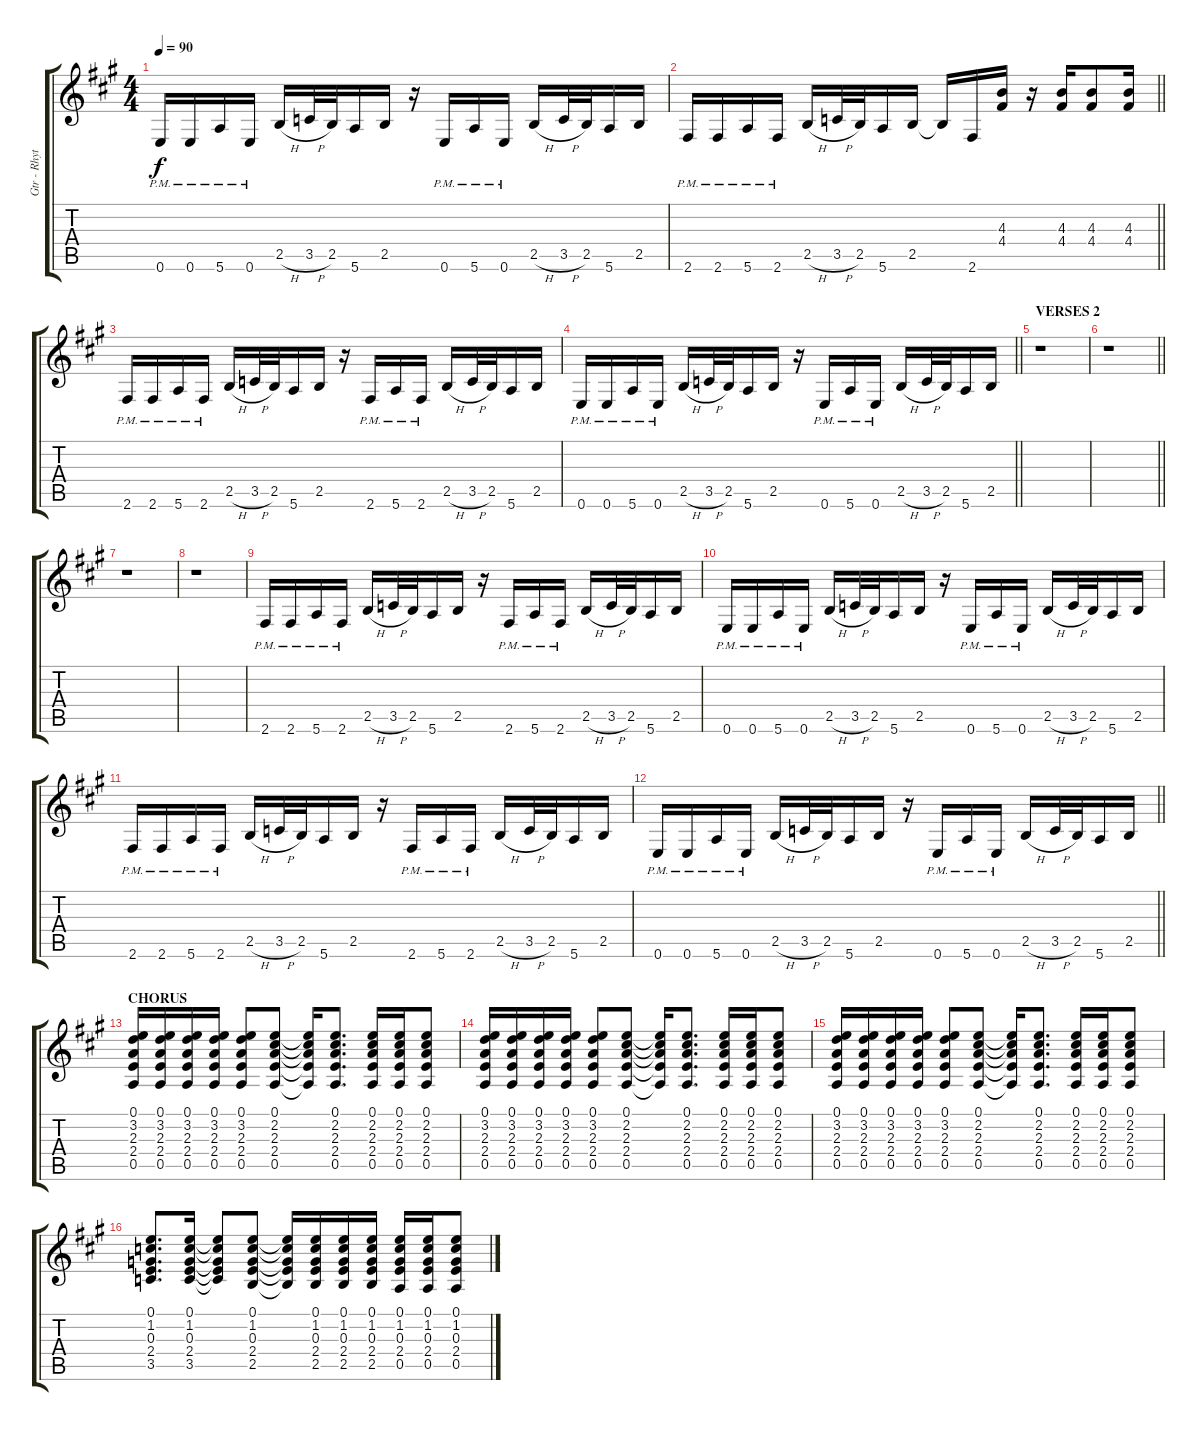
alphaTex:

\track ("Gtr - Rhythm 2" "Gtr - Rhyt") {instrument overdrivenguitar}
\staff {score tabs}
\tuning (E4 B3 G3 D3 A2 E2) {hide}
\ts (4 4)
\tempo 90
\clef g2
\ks f#minor
0.6{pm}.16{dy f} 0.6{pm}.16 5.6{pm}.16 0.6{pm}.16 2.5{h}.16 3.5{h}.32 2.5.32{beam splitsecondary} 5.6.16 2.5.16 r.16 0.6{pm}.16 5.6{pm}.16 0.6{pm}.16 2.5{h}.16 3.5{h}.32 2.5.32{beam splitsecondary} 5.6.16 2.5.16 |
\barLineRight lightlight
2.6{pm}.16 2.6{pm}.16 5.6{pm}.16 2.6{pm}.16 2.5{h}.16 3.5{h}.32 2.5.32{beam splitsecondary} 5.6.16 2.5.16 2.5{t}.16 2.6.16 (4.3 4.4).16 r.16 (4.3 4.4).16 (4.3 4.4).8 (4.3 4.4).16 |
2.6{pm}.16 2.6{pm}.16 5.6{pm}.16 2.6{pm}.16 2.5{h}.16 3.5{h}.32 2.5.32{beam splitsecondary} 5.6.16 2.5.16 r.16 2.6{pm}.16 5.6{pm}.16 2.6{pm}.16 2.5{h}.16 3.5{h}.32 2.5.32{beam splitsecondary} 5.6.16 2.5.16 |
\barLineRight lightlight
0.6{pm}.16 0.6{pm}.16 5.6{pm}.16 0.6{pm}.16 2.5{h}.16 3.5{h}.32 2.5.32{beam splitsecondary} 5.6.16 2.5.16 r.16 0.6{pm}.16 5.6{pm}.16 0.6{pm}.16 2.5{h}.16 3.5{h}.32 2.5.32{beam splitsecondary} 5.6.16 2.5.16 |
\section ("" "VERSES 2")
r.1 |
\barLineRight lightlight
r.1 |
r.1 |
r.1 |
2.6{pm}.16 2.6{pm}.16 5.6{pm}.16 2.6{pm}.16 2.5{h}.16 3.5{h}.32 2.5.32{beam splitsecondary} 5.6.16 2.5.16 r.16 2.6{pm}.16 5.6{pm}.16 2.6{pm}.16 2.5{h}.16 3.5{h}.32 2.5.32{beam splitsecondary} 5.6.16 2.5.16 |
0.6{pm}.16 0.6{pm}.16 5.6{pm}.16 0.6{pm}.16 2.5{h}.16 3.5{h}.32 2.5.32{beam splitsecondary} 5.6.16 2.5.16 r.16 0.6{pm}.16 5.6{pm}.16 0.6{pm}.16 2.5{h}.16 3.5{h}.32 2.5.32{beam splitsecondary} 5.6.16 2.5.16 |
2.6{pm}.16 2.6{pm}.16 5.6{pm}.16 2.6{pm}.16 2.5{h}.16 3.5{h}.32 2.5.32{beam splitsecondary} 5.6.16 2.5.16 r.16 2.6{pm}.16 5.6{pm}.16 2.6{pm}.16 2.5{h}.16 3.5{h}.32 2.5.32{beam splitsecondary} 5.6.16 2.5.16 |
\barLineRight lightlight
0.6{pm}.16 0.6{pm}.16 5.6{pm}.16 0.6{pm}.16 2.5{h}.16 3.5{h}.32 2.5.32{beam splitsecondary} 5.6.16 2.5.16 r.16 0.6{pm}.16 5.6{pm}.16 0.6{pm}.16 2.5{h}.16 3.5{h}.32 2.5.32{beam splitsecondary} 5.6.16 2.5.16 |
\section ("" "CHORUS")
(0.1 3.2 2.3 2.4 0.5).16 (0.1 3.2 2.3 2.4 0.5).16 (0.1 3.2 2.3 2.4 0.5).16 (0.1 3.2 2.3 2.4 0.5).16 (0.1 3.2 2.3 2.4 0.5).8 (0.1 2.2 2.3 2.4 0.5).8 (0.1{t} 2.2{t} 2.3{t} 2.4{t} 0.5{t}).16 (0.1 2.2 2.3 2.4 0.5).8{d} (0.1 2.2 2.3 2.4 0.5).16 (0.1 2.2 2.3 2.4 0.5).16 (0.1 2.2 2.3 2.4 0.5).8 |
(0.1 3.2 2.3 2.4 0.5).16 (0.1 3.2 2.3 2.4 0.5).16 (0.1 3.2 2.3 2.4 0.5).16 (0.1 3.2 2.3 2.4 0.5).16 (0.1 3.2 2.3 2.4 0.5).8 (0.1 2.2 2.3 2.4 0.5).8 (0.1{t} 2.2{t} 2.3{t} 2.4{t} 0.5{t}).16 (0.1 2.2 2.3 2.4 0.5).8{d} (0.1 2.2 2.3 2.4 0.5).16 (0.1 2.2 2.3 2.4 0.5).16 (0.1 2.2 2.3 2.4 0.5).8 |
(0.1 3.2 2.3 2.4 0.5).16 (0.1 3.2 2.3 2.4 0.5).16 (0.1 3.2 2.3 2.4 0.5).16 (0.1 3.2 2.3 2.4 0.5).16 (0.1 3.2 2.3 2.4 0.5).8 (0.1 2.2 2.3 2.4 0.5).8 (0.1{t} 2.2{t} 2.3{t} 2.4{t} 0.5{t}).16 (0.1 2.2 2.3 2.4 0.5).8{d} (0.1 2.2 2.3 2.4 0.5).16 (0.1 2.2 2.3 2.4 0.5).16 (0.1 2.2 2.3 2.4 0.5).8 |
(0.1 1.2 0.3 2.4 3.5).8{d} (0.1 1.2 0.3 2.4 3.5).16 (0.1{t} 1.2{t} 0.3{t} 2.4{t} 3.5{t}).8 (0.1 1.2 0.3 2.4 2.5).8 (0.1{t} 1.2{t} 0.3{t} 2.4{t} 2.5{t}).16 (0.1 1.2 0.3 2.4 2.5).16 (0.1 1.2 0.3 2.4 2.5).16 (0.1 1.2 0.3 2.4 2.5).16 (0.1 1.2 0.3 2.4 0.5).16 (0.1 1.2 0.3 2.4 0.5).16 (0.1 1.2 0.3 2.4 0.5).8
